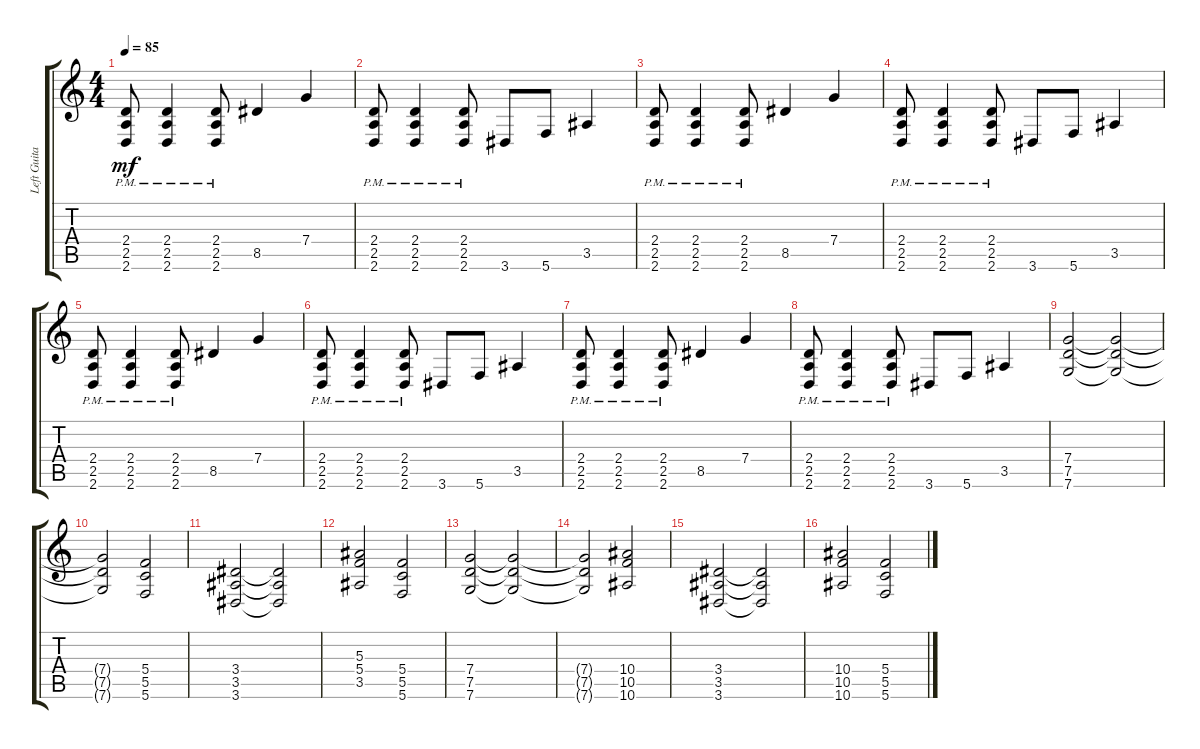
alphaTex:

\track ("Left Guitar" "Left Guita") {instrument distortionguitar}
\staff {score tabs}
\tuning (D4 A3 F3 C3 G2 C2) {hide}
\ts (4 4)
\tempo 85
\clef g2
\ks c
(2.4{pm} 2.5{pm} 2.6{pm}).8{dy mf} (2.4{pm} 2.5{pm} 2.6{pm}).4 (2.4{pm} 2.5{pm} 2.6{pm}).8 8.5.4 7.4.4 |
(2.4{pm} 2.5{pm} 2.6{pm}).8 (2.4{pm} 2.5{pm} 2.6{pm}).4 (2.4{pm} 2.5{pm} 2.6{pm}).8 3.6.8 5.6.8 3.5.4 |
(2.4{pm} 2.5{pm} 2.6{pm}).8 (2.4{pm} 2.5{pm} 2.6{pm}).4 (2.4{pm} 2.5{pm} 2.6{pm}).8 8.5.4 7.4.4 |
(2.4{pm} 2.5{pm} 2.6{pm}).8 (2.4{pm} 2.5{pm} 2.6{pm}).4 (2.4{pm} 2.5{pm} 2.6{pm}).8 3.6.8 5.6.8 3.5.4 |
(2.4{pm} 2.5{pm} 2.6{pm}).8 (2.4{pm} 2.5{pm} 2.6{pm}).4 (2.4{pm} 2.5{pm} 2.6{pm}).8 8.5.4 7.4.4 |
(2.4{pm} 2.5{pm} 2.6{pm}).8 (2.4{pm} 2.5{pm} 2.6{pm}).4 (2.4{pm} 2.5{pm} 2.6{pm}).8 3.6.8 5.6.8 3.5.4 |
(2.4{pm} 2.5{pm} 2.6{pm}).8 (2.4{pm} 2.5{pm} 2.6{pm}).4 (2.4{pm} 2.5{pm} 2.6{pm}).8 8.5.4 7.4.4 |
(2.4{pm} 2.5{pm} 2.6{pm}).8 (2.4{pm} 2.5{pm} 2.6{pm}).4 (2.4{pm} 2.5{pm} 2.6{pm}).8 3.6.8 5.6.8 3.5.4 |
(7.4 7.5 7.6).2 (7.4{t} 7.5{t} 7.6{t}).2 |
(7.4{t} 7.5{t} 7.6{t}).2 (5.4 5.5 5.6).2 |
(3.4 3.5 3.6).2 (3.4{t} 3.5{t} 3.6{t}).2 |
(5.3 5.4 3.5).2 (5.4 5.5 5.6).2 |
(7.4 7.5 7.6).2 (7.4{t} 7.5{t} 7.6{t}).2 |
(7.4{t} 7.5{t} 7.6{t}).2 (10.4 10.5 10.6).2 |
(3.4 3.5 3.6).2 (3.4{t} 3.5{t} 3.6{t}).2 |
(10.4 10.5 10.6).2 (5.4 5.5 5.6).2
